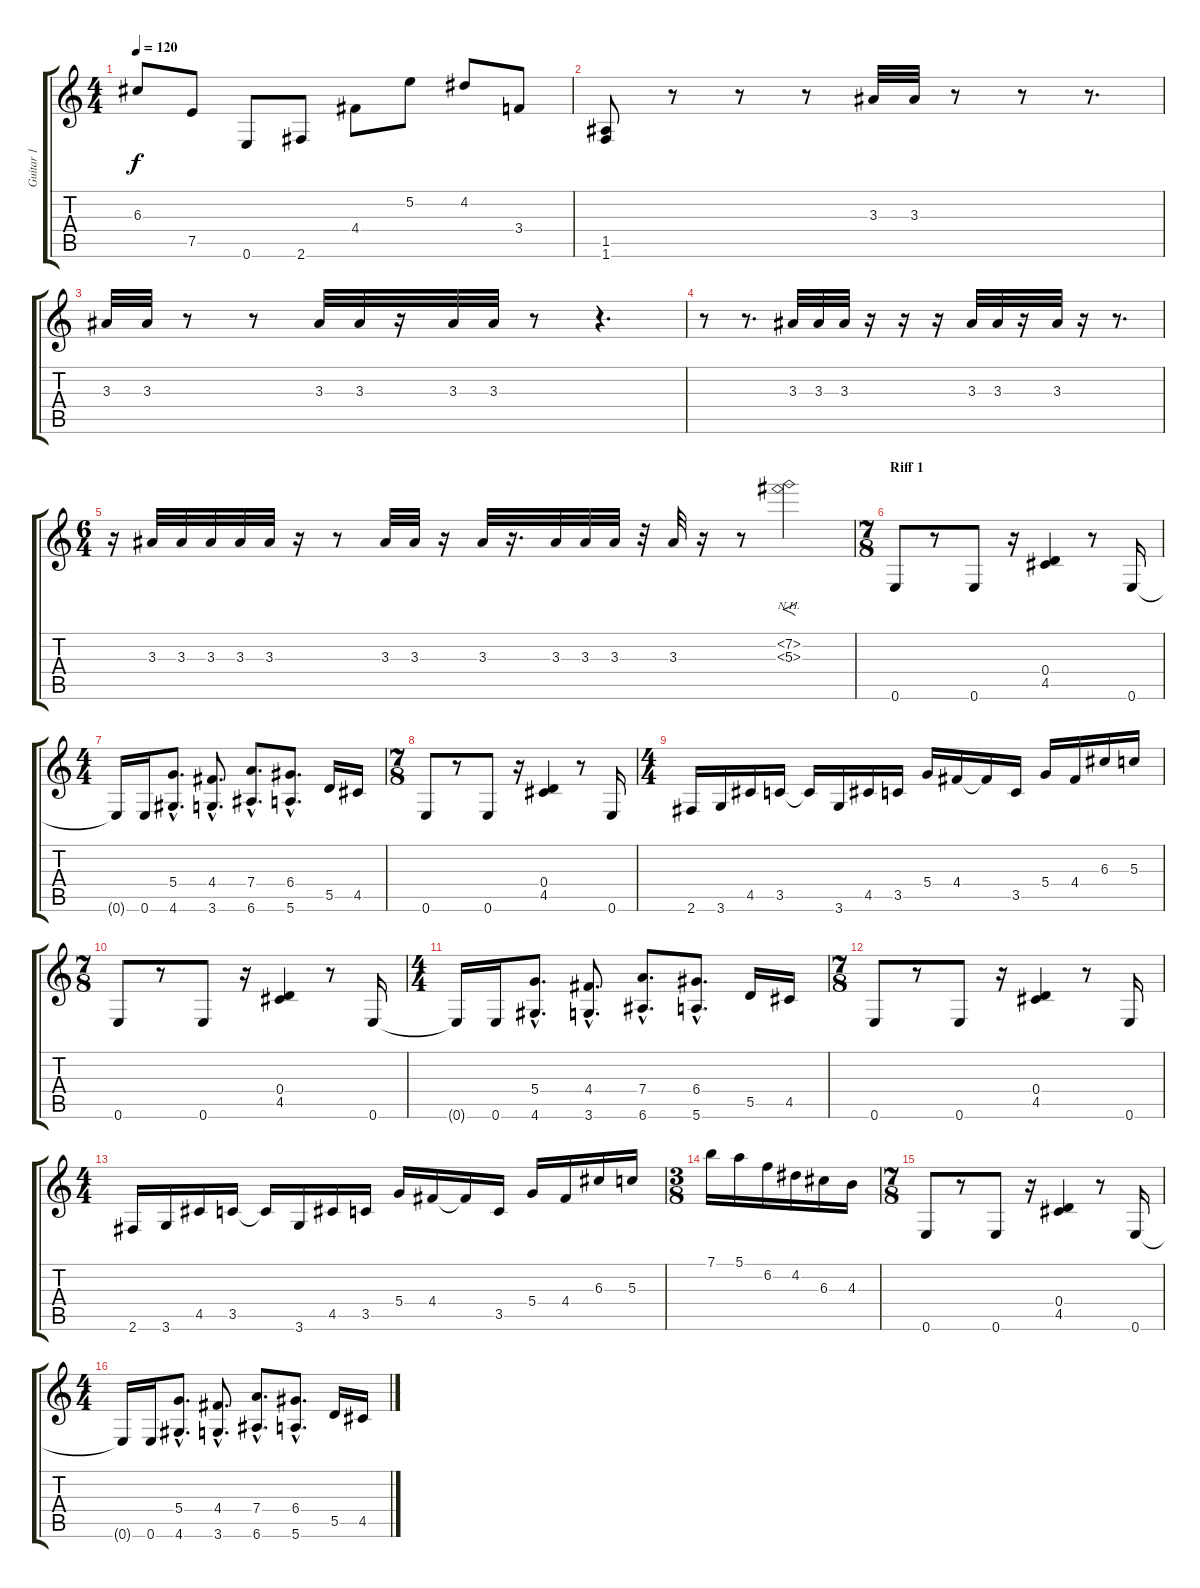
\track ("Guitar 1" "Guitar 1") {instrument distortionguitar}
\staff {score tabs}
\tuning (E4 B3 G3 D3 A2 E2) {hide}
\ts (4 4)
\tempo 120
\clef g2
\ks c
6.3.8{dy f instrument distortionguitar} 7.5.8 0.6.8 2.6.8 4.4.8 5.2.8 4.2.8 3.4.8 |
(1.5 1.6).8 r.8{instrument electricguitarclean} r.8 r.8 3.3.32 3.3.32 r.8 r.8 r.8{d} |
3.3.32 3.3.32 r.8 r.8 3.3.32 3.3.32 r.16 3.3.32 3.3.32 r.8 r.4{d} |
r.8 r.8{d} 3.3.32 3.3.32 3.3.32 r.16 r.16 r.16 3.3.32 3.3.32 r.16 3.3.32 r.16 r.8{d} |
\ts (6 4)
r.16 3.3.32 3.3.32 3.3.32 3.3.32 3.3.32 r.16 r.8 3.3.32 3.3.32 r.16 3.3.32 r.16{d} 3.3.32 3.3.32 3.3.32 r.32 3.3.32 r.16 r.8 (7.2{nh} 5.3{nh}).2{f} |
\ts (7 8)
\section ("" "Riff 1")
0.6.8{instrument distortionguitar} r.8 0.6.8 r.16 (0.4 4.5).4 r.8 0.6.16 |
\ts (4 4)
0.6{t}.16 0.6.16 (5.4{hac} 4.6{hac}).8{d} (4.4{hac} 3.6{hac}).8{d} (7.4{hac} 6.6{hac}).8{d} (6.4{hac} 5.6{hac}).8{d} 5.5.16 4.5.16 |
\ts (7 8)
0.6.8 r.8 0.6.8 r.16 (0.4 4.5).4 r.8 0.6.16 |
\ts (4 4)
2.6.16 3.6.16 4.5.16 3.5.16 3.5{t}.16 3.6.16 4.5.16 3.5.16 5.4.16 4.4.16 4.4{t}.16 3.5.16 5.4.16 4.4.16 6.3.16 5.3.16 |
\ts (7 8)
0.6.8 r.8 0.6.8 r.16 (0.4 4.5).4 r.8 0.6.16 |
\ts (4 4)
0.6{t}.16 0.6.16 (5.4{hac} 4.6{hac}).8{d} (4.4{hac} 3.6{hac}).8{d} (7.4{hac} 6.6{hac}).8{d} (6.4{hac} 5.6{hac}).8{d} 5.5.16 4.5.16 |
\ts (7 8)
0.6.8 r.8 0.6.8 r.16 (0.4 4.5).4 r.8 0.6.16 |
\ts (4 4)
2.6.16 3.6.16 4.5.16 3.5.16 3.5{t}.16 3.6.16 4.5.16 3.5.16 5.4.16 4.4.16 4.4{t}.16 3.5.16 5.4.16 4.4.16 6.3.16 5.3.16 |
\ts (3 8)
7.1.16 5.1.16 6.2.16 4.2.16 6.3.16 4.3.16 |
\ts (7 8)
0.6.8 r.8 0.6.8 r.16 (0.4 4.5).4 r.8 0.6.16 |
\ts (4 4)
0.6{t}.16 0.6.16 (5.4{hac} 4.6{hac}).8{d} (4.4{hac} 3.6{hac}).8{d} (7.4{hac} 6.6{hac}).8{d} (6.4{hac} 5.6{hac}).8{d} 5.5.16 4.5.16
